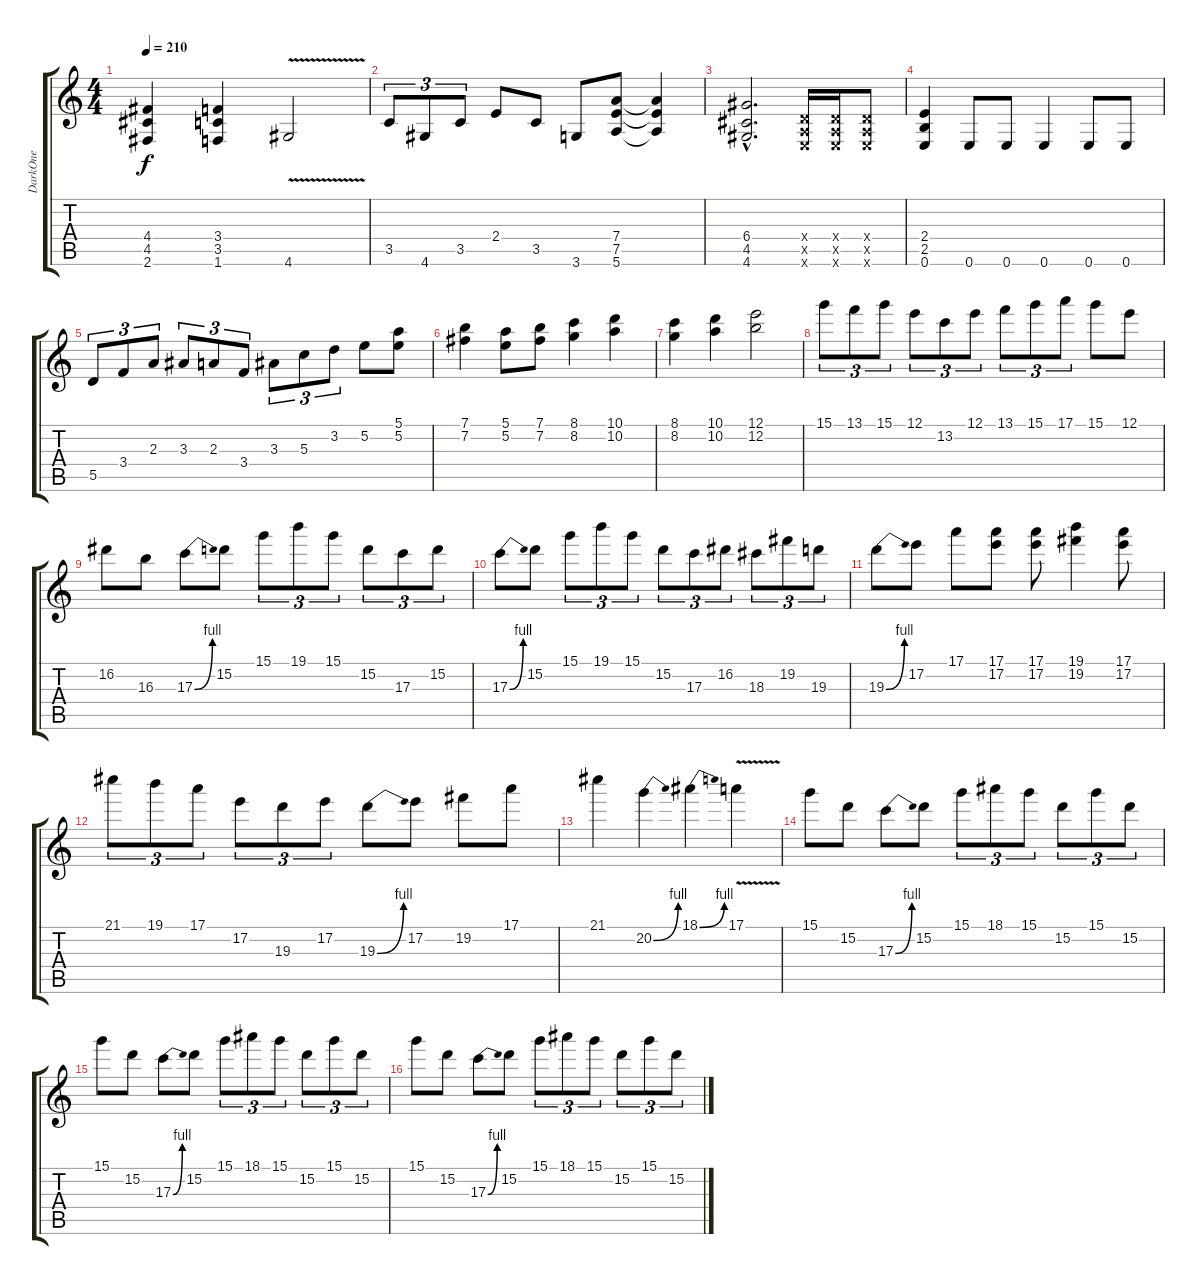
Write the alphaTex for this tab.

\track ("DarkOne" "DarkOne") {instrument distortionguitar}
\staff {score tabs}
\tuning (E4 B3 G3 D3 A2 E2) {hide}
\ts (4 4)
\tempo 210
\clef g2
\ks c
(4.4{t} 4.5{t} 2.6{t}).4{dy f} (3.4 3.5 1.6).4 4.6{v}.2 |
3.5.8{tu (3 2)} 4.6.8{tu (3 2)} 3.5.8{tu (3 2)} 2.4.8 3.5.8 3.6.8 (7.4 7.5 5.6).8 (7.4{t} 7.5{t} 5.6{t}).4 |
(6.4{hac} 4.5{hac} 4.6{hac}).2{d} (0.4{x} 0.5{x} 0.6{x}).16 (0.4{x} 0.5{x} 0.6{x}).16 (0.4{x} 0.5{x} 0.6{x}).8 |
(2.4 2.5 0.6).4 0.6.8 0.6.8 0.6.4 0.6.8 0.6.8 |
5.5.8{tu (3 2)} 3.4.8{tu (3 2)} 2.3.8{tu (3 2)} 3.3.8{tu (3 2)} 2.3.8{tu (3 2)} 3.4.8{tu (3 2)} 3.3.8{tu (3 2)} 5.3.8{tu (3 2)} 3.2.8{tu (3 2)} 5.2.8 (5.1 5.2).8 |
(7.1 7.2).4 (5.1 5.2).8 (7.1 7.2).8 (8.1 8.2).4 (10.1 10.2).4 |
(8.1 8.2).4 (10.1 10.2).4 (12.1 12.2).2 |
15.1.8{tu (3 2)} 13.1.8{tu (3 2)} 15.1.8{tu (3 2)} 12.1.8{tu (3 2)} 13.2.8{tu (3 2)} 12.1.8{tu (3 2)} 13.1.8{tu (3 2)} 15.1.8{tu (3 2)} 17.1.8{tu (3 2)} 15.1.8 12.1.8 |
16.2.8 16.3.8 17.3{be (bend 0 0 60 4)}.8 15.2.8 15.1.8{tu (3 2)} 19.1.8{tu (3 2)} 15.1.8{tu (3 2)} 15.2.8{tu (3 2)} 17.3.8{tu (3 2)} 15.2.8{tu (3 2)} |
17.3{be (bend 0 0 60 4)}.8 15.2.8 15.1.8{tu (3 2)} 19.1.8{tu (3 2)} 15.1.8{tu (3 2)} 15.2.8{tu (3 2)} 17.3.8{tu (3 2)} 16.2.8{tu (3 2)} 18.3.8{tu (3 2)} 19.2.8{tu (3 2)} 19.3.8{tu (3 2)} |
19.3{be (bend 0 0 60 4)}.8 17.2.8 17.1.8 (17.1 17.2).8 (17.1 17.2).8 (19.1 19.2).4 (17.1 17.2).8 |
21.1.8{tu (3 2)} 19.1.8{tu (3 2)} 17.1.8{tu (3 2)} 17.2.8{tu (3 2)} 19.3.8{tu (3 2)} 17.2.8{tu (3 2)} 19.3{be (bend 0 0 60 4)}.8 17.2.8 19.2.8 17.1.8 |
21.1.4 20.2{be (bend 0 0 60 4)}.4 18.1{be (bend 0 0 60 4)}.4 17.1{v}.4 |
15.1.8 15.2.8 17.3{be (bend 0 0 60 4)}.8 15.2.8 15.1.8{tu (3 2)} 18.1.8{tu (3 2)} 15.1.8{tu (3 2)} 15.2.8{tu (3 2)} 15.1.8{tu (3 2)} 15.2.8{tu (3 2)} |
15.1.8 15.2.8 17.3{be (bend 0 0 60 4)}.8 15.2.8 15.1.8{tu (3 2)} 18.1.8{tu (3 2)} 15.1.8{tu (3 2)} 15.2.8{tu (3 2)} 15.1.8{tu (3 2)} 15.2.8{tu (3 2)} |
15.1.8 15.2.8 17.3{be (bend 0 0 60 4)}.8 15.2.8 15.1.8{tu (3 2)} 18.1.8{tu (3 2)} 15.1.8{tu (3 2)} 15.2.8{tu (3 2)} 15.1.8{tu (3 2)} 15.2.8{tu (3 2)}
